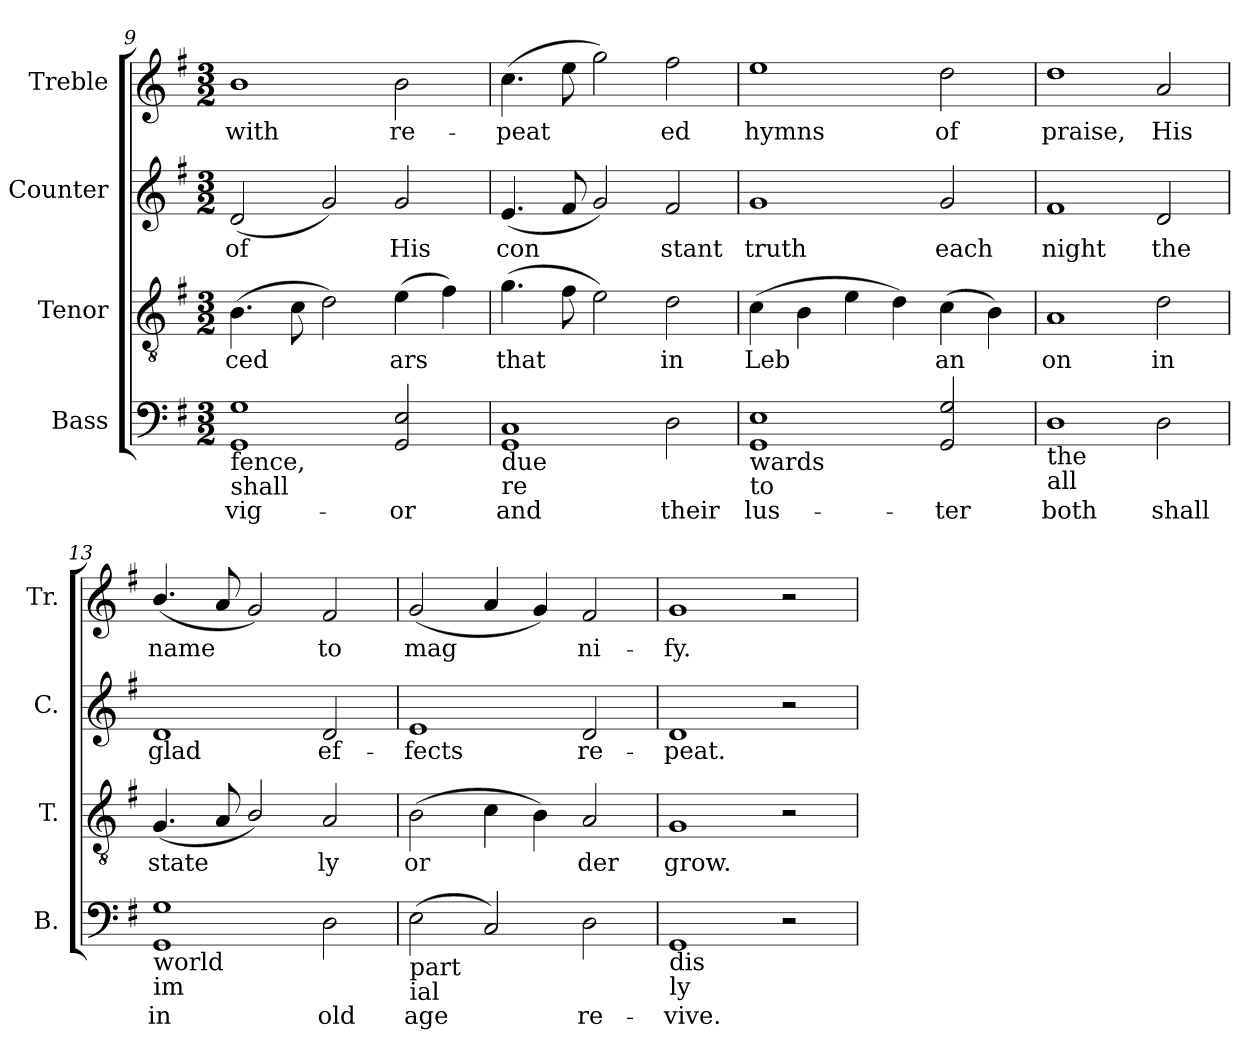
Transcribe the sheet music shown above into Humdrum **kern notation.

**kern	**text	**kern	**text	**kern	**text	**kern	**text
*part4	*part4	*part3	*part3	*part2	*part2	*part1	*part1
*staff4	*staff4	*staff3	*staff3	*staff2	*staff2	*staff1	*staff1
*I"Bass	*	*I"Tenor	*	*I"Counter	*	*I"Treble	*
*I'B.	*	*I'T.	*	*I'C.	*	*I'Tr.	*
*clefF4	*	*clefGv2	*	*clefG2	*	*clefG2	*
*k[f#]	*	*k[f#]	*	*k[f#]	*	*k[f#]	*
*G:	*	*G:	*	*G:	*	*G:	*
*M3/2	*	*M3/2	*	*M3/2	*	*M3/2	*
=9	=9	=9	=9	=9	=9	=9	=9
!LO:TX:b:t=fence,	!	!	!	!	!	!	!
!LO:TX:b:t=shall	!	!	!	!	!	!	!
!	!LO:LY:b:rj	!	!LO:LY:b:rj	!	!LO:LY:b:rj	!	!LO:LY:b:rj
1G 1GG	vig-	(>4.B\	ced-	(<2d/	of	1b	with
!	!	!	!LO:LY:b:rj	!	!	!	!
.	.	8c\	--	.	.	.	.
!	!	!	!LO:LY:b:rj	!	!LO:LY:b:rj	!	!
.	.	2d\)	--	2g/)	.	.	.
!	!LO:LY:b:rj	!	!LO:LY:b:rj	!	!LO:LY:b:rj	!	!LO:LY:b:rj
2E/ 2GG/	-or	(>4e\	-ars	2g/	His	2b\	re-
!	!	!	!LO:LY:b:rj	!	!	!	!
.	.	4f#\)	.	.	.	.	.
=10	=10	=10	=10	=10	=10	=10	=10
!LO:TX:b:t=due	!	!	!	!	!	!	!
!LO:TX:b:t=re	!	!	!	!	!	!	!
!	!LO:LY:b:rj	!	!LO:LY:b:rj	!	!LO:LY:b:rj	!	!LO:LY:b:rj
1C 1GG	and	(>4.g\	that	(<4.e/	con-	(>4.cc\	-peat-
!	!	!	!LO:LY:b:rj	!	!LO:LY:b:rj	!	!LO:LY:b:rj
.	.	8f#\	.	8f#/	--	8ee\	--
!	!	!	!LO:LY:b:rj	!	!LO:LY:b:rj	!	!LO:LY:b:rj
.	.	2e\)	.	2g/)	--	2gg\)	--
!	!LO:LY:b:rj	!	!LO:LY:b:rj	!	!LO:LY:b:rj	!	!LO:LY:b:rj
2D\	their	2d\	in	2f#/	-stant	2ff#\	-ed
!!LO:PB:g=z
=11	=11	=11	=11	=11	=11	=11	=11
!LO:TX:b:t=wards	!	!	!	!	!	!	!
!LO:TX:b:t=to	!	!	!	!	!	!	!
!	!LO:LY:b:rj	!	!LO:LY:b:rj	!	!LO:LY:b:rj	!	!LO:LY:b:rj
1E 1GG	lus-	(>4c\	Leb-	1g	truth	1ee	hymns
!	!	!	!LO:LY:b:rj	!	!	!	!
.	.	4B\	--	.	.	.	.
!	!	!	!LO:LY:b:rj	!	!	!	!
.	.	4e\	--	.	.	.	.
!	!	!	!LO:LY:b:rj	!	!	!	!
.	.	4d\)	--	.	.	.	.
!	!LO:LY:b:rj	!	!LO:LY:b:rj	!	!LO:LY:b:rj	!	!LO:LY:b:rj
2G/ 2GG/	-ter	(>4c\	-an-	2g/	each	2dd\	of
!	!	!	!LO:LY:b:rj	!	!	!	!
.	.	4B\)	--	.	.	.	.
=12	=12	=12	=12	=12	=12	=12	=12
!LO:TX:b:t=the	!	!	!	!	!	!	!
!LO:TX:b:t=all	!	!	!	!	!	!	!
!	!LO:LY:b:rj	!	!LO:LY:b:rj	!	!LO:LY:b:rj	!	!LO:LY:b:rj
1D	both	1A	-on	1f#	night	1dd	praise,
!	!LO:LY:b:rj	!	!LO:LY:b:rj	!	!LO:LY:b:rj	!	!LO:LY:b:rj
2D\	shall	2d\	in	2d/	the	2a/	His
=13	=13	=13	=13	=13	=13	=13	=13
!LO:TX:b:t=world	!	!	!	!	!	!	!
!LO:TX:b:t=im	!	!	!	!	!	!	!
!	!LO:LY:b:rj	!	!LO:LY:b:rj	!	!LO:LY:b:rj	!	!LO:LY:b:rj
1G 1GG	in	(<4.G/	state-	1d	glad	(<4.b/	name
!	!	!	!LO:LY:b:rj	!	!	!	!LO:LY:b:rj
.	.	8A/	--	.	.	8a/	.
!	!	!	!LO:LY:b:rj	!	!	!	!LO:LY:b:rj
.	.	2B/)	--	.	.	2g/)	.
!	!LO:LY:b:rj	!	!LO:LY:b:rj	!	!LO:LY:b:rj	!	!LO:LY:b:rj
2D\	old	2A/	-ly	2d/	ef-	2f#/	to
=14	=14	=14	=14	=14	=14	=14	=14
!LO:TX:b:t=part	!	!	!	!	!	!	!
!LO:TX:b:t=ial	!	!	!	!	!	!	!
!	!LO:LY:b:rj	!	!LO:LY:b:rj	!	!LO:LY:b:rj	!	!LO:LY:b:rj
(>2E\	age	(>2B\	or-	1e	-fects	(<2g/	mag-
!	!LO:LY:b:rj	!	!LO:LY:b:rj	!	!	!	!LO:LY:b:rj
2C/)	.	4c\	--	.	.	4a/	--
!	!	!	!LO:LY:b:rj	!	!	!	!LO:LY:b:rj
.	.	4B\)	--	.	.	4g/)	--
!	!LO:LY:b:rj	!	!LO:LY:b:rj	!	!LO:LY:b:rj	!	!LO:LY:b:rj
2D\	re-	2A/	-der	2d/	re-	2f#/	-ni-
=15	=15	=15	=15	=15	=15	=15	=15
!LO:TX:b:t=dis	!	!	!	!	!	!	!
!LO:TX:b:t=ly	!	!	!	!	!	!	!
!	!LO:LY:b:rj	!	!LO:LY:b:rj	!	!LO:LY:b:rj	!	!LO:LY:b:rj
1GG	-vive.	1G	grow.	1d	-peat.	1g	-fy.
2r	.	2r	.	2r	.	2r	.
=	=	=	=	=	=	=	=
*-	*-	*-	*-	*-	*-	*-	*-
